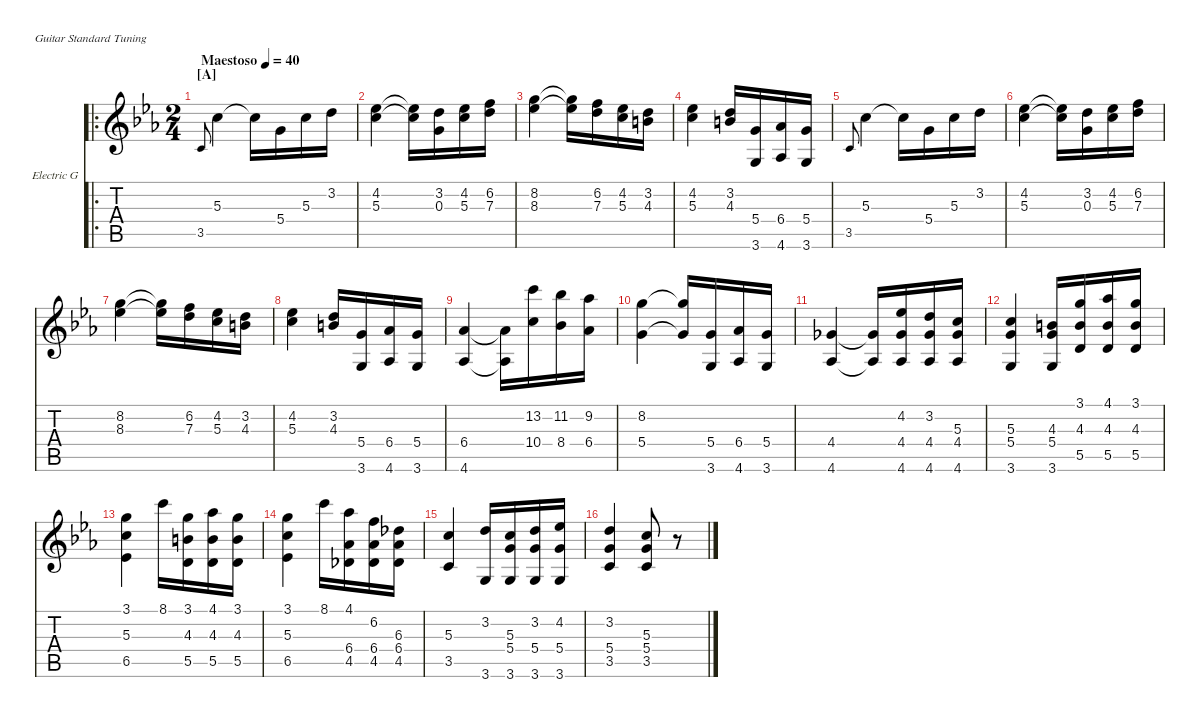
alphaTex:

\defaultSystemsLayout 4
\hideDynamics
\bracketExtendMode nobrackets
\firstSystemTrackNameOrientation horizontal
\otherSystemsTrackNameOrientation horizontal
\track ("Electric Guitar" "Electric G") {instrument distortionguitar}
\staff {score tabs}
\tuning (E4 B3 G3 D3 A2 E2)
\ro
\ts (2 4)
\beaming (8 4)
\section ("A" "")
\tempo (40 "Maestoso")
\clef g2
\scale
1.09962
\ks cminor
3.5.8{gr onbeat dy mf instrument distortionguitar} 5.3.4 5.3{t}.16 5.4.16 5.3.16 3.2.16 |
\scale
0.900378 (5.3 4.2).4 (5.3{t} 4.2{t}).16 (0.3 3.2).16 (5.3 4.2).16 (7.3 6.2).16 |
\scale
1.06936 (8.3 8.2).4 (8.3{t} 8.2{t}).16 (7.3 6.2).16 (5.3 4.2).16 (3.2 4.3).16 |
\scale
0.930643 (5.3 4.2).4 (4.3 3.2).16 (3.6 5.4).16 (4.6 6.4).16 (3.6 5.4).16 |
\scale
1.06936 3.5.8{gr onbeat} 5.3.4 5.3{t}.16 5.4.16 5.3.16 3.2.16 |
\scale
0.930643 (5.3 4.2).4 (5.3{t} 4.2{t}).16 (0.3 3.2).16 (5.3 4.2).16 (7.3 6.2).16 |
\scale
1.06936 (8.3 8.2).4 (8.3{t} 8.2{t}).16 (7.3 6.2).16 (5.3 4.2).16 (3.2 4.3).16 |
\scale
0.930643 (5.3 4.2).4 (4.3 3.2).16 (3.6 5.4).16 (4.6 6.4).16 (3.6 5.4).16 |
\scale
1.06936 (4.6 6.4).4 (4.6{t} 6.4{t}).16 (10.4 13.2).16 (8.4 11.2).16 (6.4 9.2).16 |
\scale
0.930643 (5.4 8.2).4 (5.4{t} 8.2{t}).16 (3.6 5.4).16 (4.6 6.4).16 (3.6 5.4).16 |
\scale
1.06936 (4.6 4.4).4 (4.6{t} 4.4{t}).16 (4.2 4.4 4.6).16 (3.2 4.6 4.4).16 (5.3 4.4 4.6).16 |
\scale
0.930643 (3.6 5.4 5.3).4 (4.3 5.4 3.6).16 (4.3 3.1 5.5).16 (4.1 4.3 5.5).16 (3.1 4.3 5.5).16 |
\scale
1.06936 (6.5 5.3 3.1).4 8.1.16 (4.3 3.1 5.5).16 (4.1 4.3 5.5).16 (3.1 4.3 5.5).16 |
\scale
0.930643 (6.5 5.3 3.1).4 8.1.16 (4.5 6.4 4.1).16 (6.2 6.4 4.5).16 (6.3 6.4 4.5).16 |
\scale
1.06936 (3.5 5.3).4 (3.6 3.2).16 (3.6 5.4 5.3).16 (3.2 5.4 3.6).16 (4.2 5.4 3.6).16 |
\scale
0.930643 (3.5 5.4 3.2).4 (3.5 5.4 5.3).8 r.8
